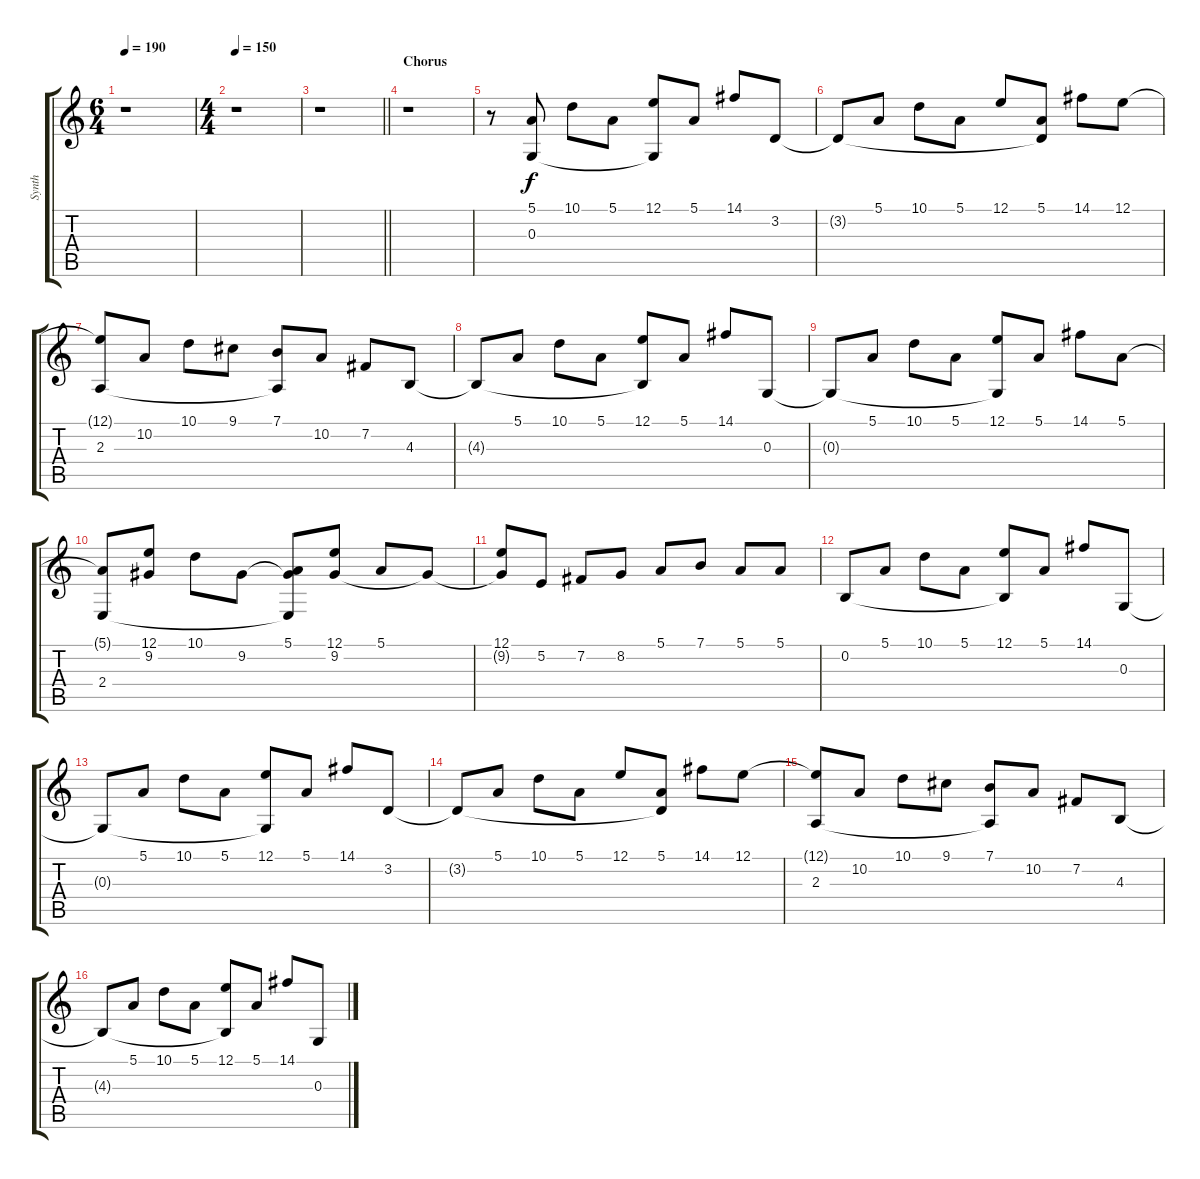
\track ("Synth" "Synth") {instrument synthbrass1}
\staff {score tabs}
\tuning (E4 B3 G3 D3 A2 E2) {hide}
\ts (6 4)
\tempo 190
\clef g2
\ks c
r.1{dy f} |
\ts (4 4)
\tempo 150
r.1 |
\barLineRight lightlight
r.1 |
\section ("" "Chorus")
r.1 |
r.8 (5.1 0.3).8 10.1.8 5.1.8 (12.1 0.3{t}).8 5.1.8 14.1.8 3.2.8 |
3.2{t}.8 5.1.8 10.1.8 5.1.8 12.1.8 (5.1 3.2{t}).8 14.1.8 12.1.8 |
(12.1{t} 2.3).8 10.2.8 10.1.8 9.1.8 (7.1 2.3{t}).8 10.2.8 7.2.8 4.3.8 |
4.3{t}.8 5.1.8 10.1.8 5.1.8 (12.1 4.3{t}).8 5.1.8 14.1.8 0.3.8 |
0.3{t}.8 5.1.8 10.1.8 5.1.8 (12.1 0.3{t}).8 5.1.8 14.1.8 5.1.8 |
(5.1{t} 2.4).8 (12.1 9.2).8 10.1.8 9.2.8 (5.1 9.2{t} 2.4{t}).8 (12.1 9.2).8 5.1.8 9.2{t}.8 |
(12.1 9.2{t}).8 5.2.8 7.2.8 8.2.8 5.1.8 7.1.8 5.1.8 5.1.8 |
0.2.8 5.1.8 10.1.8 5.1.8 (12.1 0.2{t}).8 5.1.8 14.1.8 0.3.8 |
0.3{t}.8 5.1.8 10.1.8 5.1.8 (12.1 0.3{t}).8 5.1.8 14.1.8 3.2.8 |
3.2{t}.8 5.1.8 10.1.8 5.1.8 12.1.8 (5.1 3.2{t}).8 14.1.8 12.1.8 |
(12.1{t} 2.3).8 10.2.8 10.1.8 9.1.8 (7.1 2.3{t}).8 10.2.8 7.2.8 4.3.8 |
4.3{t}.8 5.1.8 10.1.8 5.1.8 (12.1 4.3{t}).8 5.1.8 14.1.8 0.3.8
